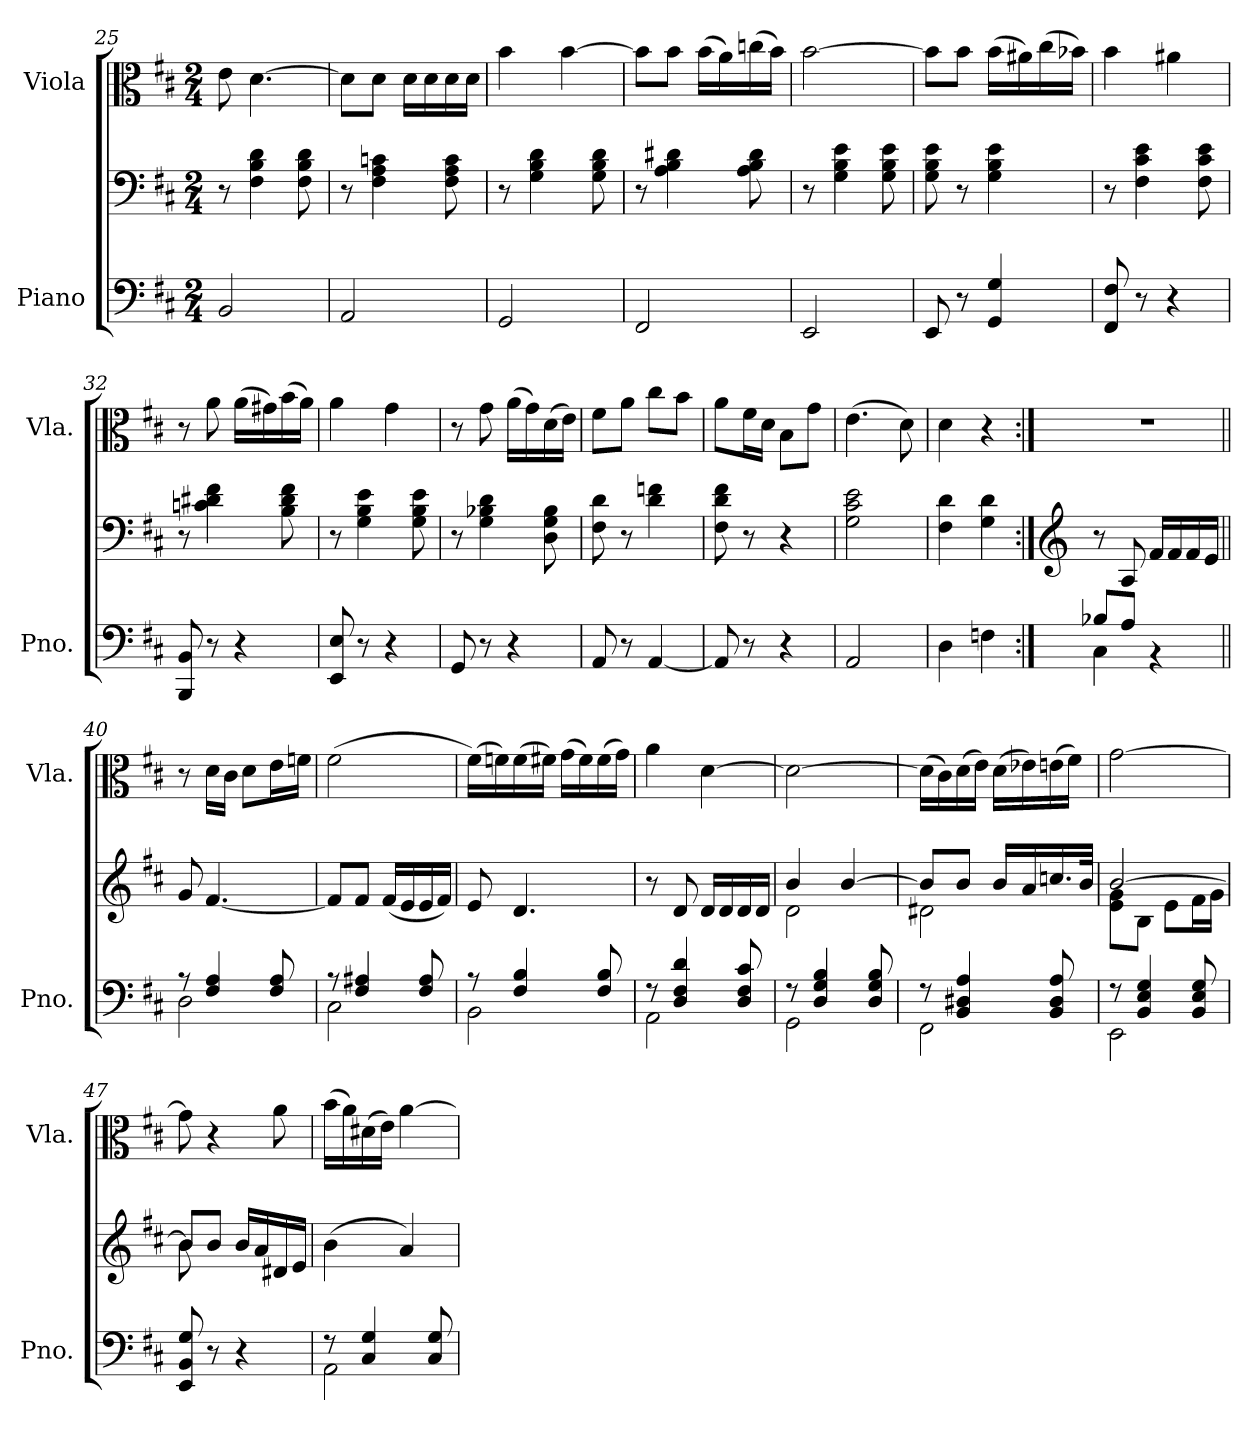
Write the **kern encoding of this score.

**kern	**kern	**kern
*part2	*part2	*part1
*staff3	*staff2	*staff1
*I"Piano	*	*I"Viola
*I'Pno.	*	*I'Vla.
*clefF4	*clefF4	*clefC3
*k[f#c#]	*k[f#c#]	*k[f#c#]
*M2/4	*M2/4	*M2/4
=25	=25	=25
2BB/	8r	8e\
.	4F#\ 4B\ 4d\	[4.d\
.	8F#\ 8B\ 8d\	.
=26	=26	=26
2AA/	8r	8d\L]
.	4F#\ 4A\ 4cn\	8d\J
.	.	16d\LL
.	.	16d\
.	8F#\ 8A\ 8c\	16d\
.	.	16d\JJ
=27	=27	=27
2GG/	8r	4b\
.	4G\ 4B\ 4d\	.
.	.	[4b\
.	8G\ 8B\ 8d\	.
!!LO:LB:g=z
=28	=28	=28
2FF#/	8r	8b\L]
.	4A\ 4B\ 4d#X\	8b\J
.	.	(16b\LL
.	.	16a\)
.	8A\ 8B\ 8d#\	(16ccn\
.	.	16b\JJ)
=29	=29	=29
2EE/	8r	[2b\
.	4G\ 4B\ 4e\	.
.	8G\ 8B\ 8e\	.
=30	=30	=30
8EE/	8G\ 8B\ 8e\	8b\L]
8r	8r	8b\J
4GG/ 4G/	4G\ 4B\ 4e\	(16b\LL
.	.	16a#X\)
.	.	(16cc#\
.	.	16b-X\JJ)
=31	=31	=31
8FF#/ 8F#/	8r	4b\
8r	4F#\ 4c#\ 4e\	.
4r	.	4a#X\
.	8F#\ 8c#\ 8e\	.
=32	=32	=32
8BBB/ 8BB/	8r	8r
8r	4cn\ 4d#X\ 4f#\	8a\
4r	.	(16a\LL
.	.	16g#X\)
.	8B\ 8d#\ 8f#\	(16b\
.	.	16a\JJ)
=33	=33	=33
8EE/ 8E/	8r	4a\
8r	4G\ 4B\ 4e\	.
4r	.	4g\
.	8G\ 8B\ 8e\	.
!!LO:LB:g=z
=34	=34	=34
8GG/	8r	8r
8r	4G\ 4B-X\ 4d\	8g\
4r	.	(16a\LL
.	.	16g\)
.	8D\ 8G\ 8B-\	(16d\
.	.	16e\JJ)
=35	=35	=35
8AA/	8F#\ 8d\	8f#\L
8r	8r	8a\J
[4AA/	4d\ 4fn\	8cc#\L
.	.	8b\J
=36	=36	=36
8AA/]	8F#\ 8d\ 8f#\	8a\L
8r	8r	16f#\L
.	.	16d\JJ
4r	4r	8B\L
.	.	8g\J
=37	=37	=37
2AA/	2G\ 2c#\ 2e\	(4.e\
.	.	8d\)
=38	=38	=38
4D\	4F#\ 4d\	4d\
4Fn\	4G\ 4d\	4r
=39:|!	=39:|!	=39:|!
*	*clefG2	*
*^	*	*
8B-X/L	4C#\	8r	2r
8A/J	.	8A/	.
4rBB	4ryy	16f#/LL	.
.	.	16f#/	.
.	.	16f#/	.
.	.	16e/JJ	.
!!LO:LB:g=z
=40||	=40||	=40||	=40||
8r	2D\	8g/	8r
4F#/ 4A/	.	[4.f#/	16d\LL
.	.	.	16c#\JJ
.	.	.	8d\L
8F#/ 8A/	.	.	16e\L
.	.	.	16fn\JJ
=41	=41	=41	=41
8r	2C#\	8f#/L]	(2f#\
4F#/ 4A#X/	.	8f#/J	.
.	.	(16f#/LL	.
.	.	16e/	.
8F#/ 8A#/	.	16e/	.
.	.	16f#/JJ)	.
=42	=42	=42	=42
8r	2BB\	8e/	(16f#\LL)
.	.	.	16fn\)
4F#/ 4B/	.	4.d/	(16f\
.	.	.	16f#X\JJ)
.	.	.	(16g\LL
.	.	.	16f#\)
8F#/ 8B/	.	.	(16f#\
.	.	.	16g\JJ)
=43	=43	=43	=43
8r	2AA\	8r	4a\
4D/ 4F#/ 4d/	.	8d/	.
.	.	16d/LL	[4d\
.	.	16d/	.
8D/ 8F#/ 8c#/	.	16d/	.
.	.	16d/JJ	.
=44	=44	=44	=44
*	*	*^	*
8r	2GG\	4b/	2d\	2d\_
4D/ 4G/ 4B/	.	.	.	.
.	.	[4b/	.	.
8D/ 8G/ 8B/	.	.	.	.
!!LO:PB:g=z
=45	=45	=45	=45	=45
8r	2FF#\	8b/L]	2d#X\	(16d\LL]
.	.	.	.	16c#\)
4BB/ 4D#X/ 4A/	.	8b/J	.	(16d\
.	.	.	.	16e\JJ)
.	.	16b/LL	.	(16d\LL
.	.	16a/	.	16e-X\)
8BB/ 8D#/ 8A/	.	16.ccn/	.	(16en\
.	.	.	.	16f#\JJ)
.	.	32b/JJk	.	.
=46	=46	=46	=46	=46
8r	2EE\	[2b/	8e\ 8g\L	[2g\
4BB/ 4E/ 4G/	.	.	8B\J	.
.	.	.	8e\L	.
8BB/ 8E/ 8G/	.	.	16f#\L	.
.	.	.	16g\JJ	.
*v	*v	*	*	*
=47	=47	=47	=47
8EE/ 8BB/ 8G/	8b/L]	8b\	8g\]
8r	8b/J	4.ryy	4r
4r	16b/LL	.	.
.	16a/	.	.
.	16d#X/	.	8a\
.	16e/JJ	.	.
*	*v	*v	*
=48	=48	=48
*^	*	*
8r	2AA\	(4b\	(16b\LL
.	.	.	16a\)
4C#/ 4G/	.	.	(16d#X\
.	.	.	16e\JJ)
.	.	4a/)	[4a\
8C#/ 8G/	.	.	.
*v	*v	*	*
=	=	=
*-	*-	*-
